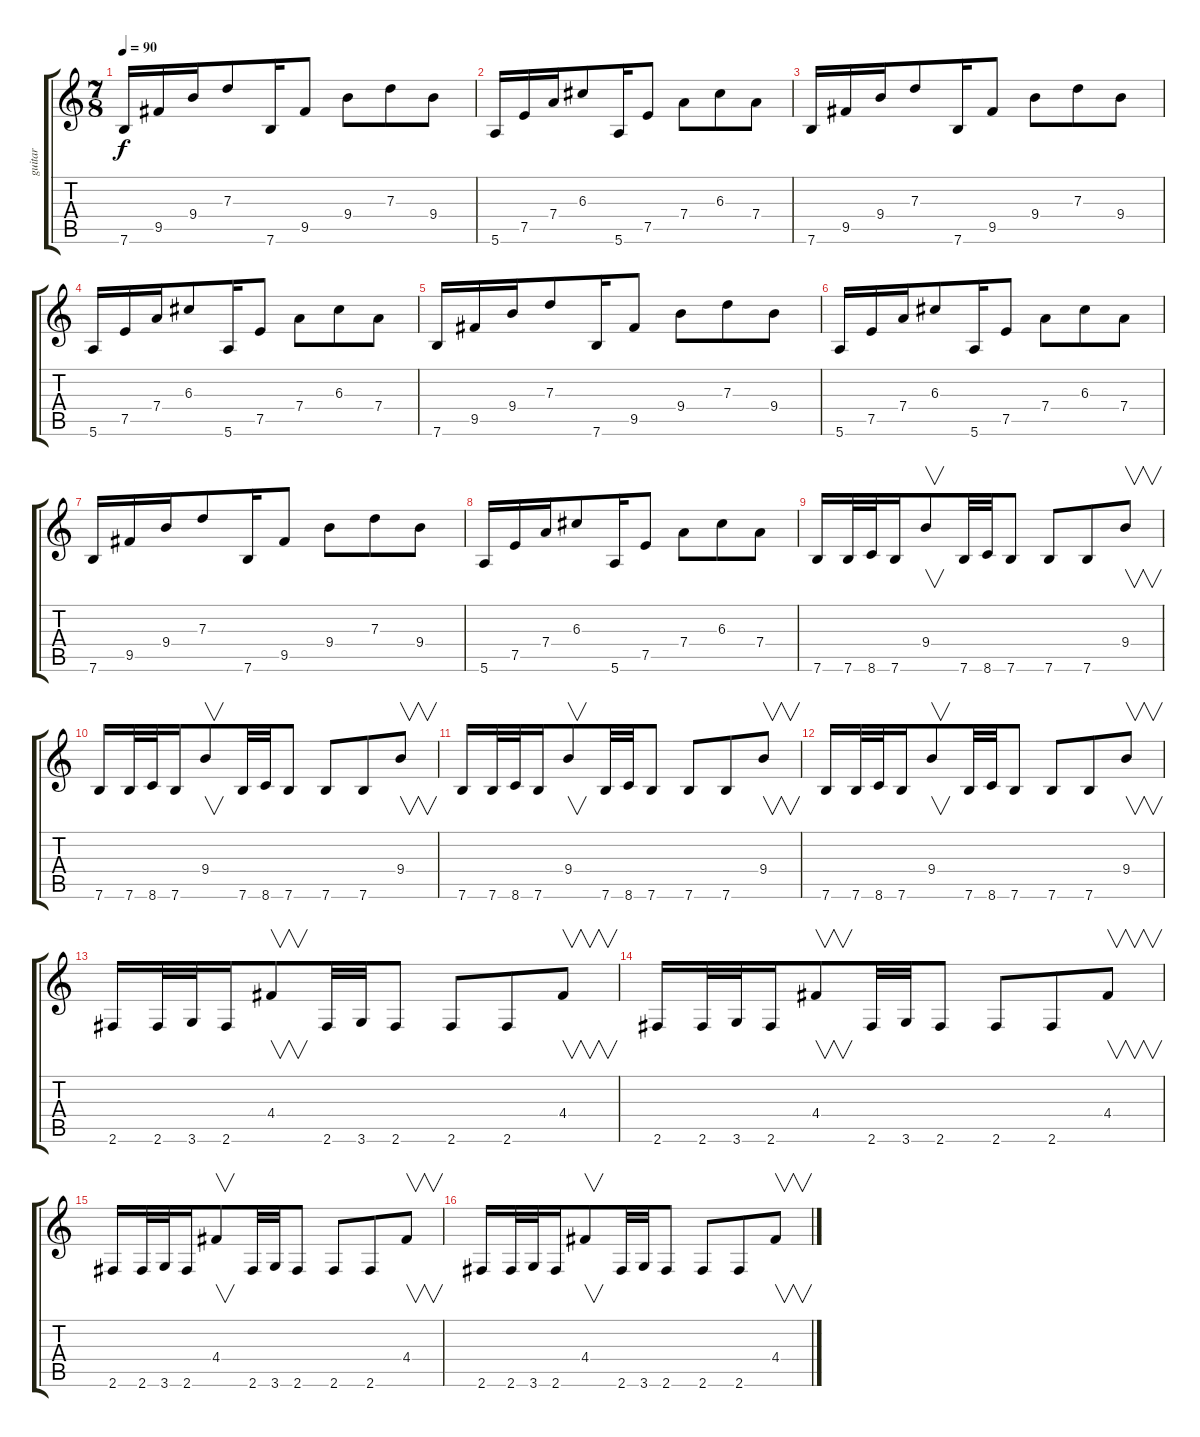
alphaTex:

\track ("guitar" "guitar") {instrument electricguitarclean}
\staff {score tabs}
\tuning (E4 B3 G3 D3 A2 E2) {hide}
\ts (7 8)
\tempo 90
\clef g2
\ks c
7.6.16{dy f} 9.5.16 9.4.16 7.3.8 7.6.16 9.5.8 9.4.8 7.3.8 9.4.8 |
5.6.16 7.5.16 7.4.16 6.3.8 5.6.16 7.5.8 7.4.8 6.3.8 7.4.8 |
7.6.16 9.5.16 9.4.16 7.3.8 7.6.16 9.5.8 9.4.8 7.3.8 9.4.8 |
5.6.16 7.5.16 7.4.16 6.3.8 5.6.16 7.5.8 7.4.8 6.3.8 7.4.8 |
7.6.16 9.5.16 9.4.16 7.3.8 7.6.16 9.5.8 9.4.8 7.3.8 9.4.8 |
5.6.16 7.5.16 7.4.16 6.3.8 5.6.16 7.5.8 7.4.8 6.3.8 7.4.8 |
7.6.16 9.5.16 9.4.16 7.3.8 7.6.16 9.5.8 9.4.8 7.3.8 9.4.8 |
5.6.16 7.5.16 7.4.16 6.3.8 5.6.16 7.5.8 7.4.8 6.3.8 7.4.8 |
7.6.16{instrument distortionguitar} 7.6.32 8.6.32 7.6.16 9.4.8{v} 7.6.32 8.6.32 7.6.8 7.6.8 7.6.8 9.4.8{v} |
7.6.16 7.6.32 8.6.32 7.6.16 9.4.8{v} 7.6.32 8.6.32 7.6.8 7.6.8 7.6.8 9.4.8{v} |
7.6.16 7.6.32 8.6.32 7.6.16 9.4.8{v} 7.6.32 8.6.32 7.6.8 7.6.8 7.6.8 9.4.8{v} |
7.6.16 7.6.32 8.6.32 7.6.16 9.4.8{v} 7.6.32 8.6.32 7.6.8 7.6.8 7.6.8 9.4.8{v} |
2.6.16 2.6.32 3.6.32 2.6.16 4.4.8{v} 2.6.32 3.6.32 2.6.8 2.6.8 2.6.8 4.4.8{v} |
2.6.16 2.6.32 3.6.32 2.6.16 4.4.8{v} 2.6.32 3.6.32 2.6.8 2.6.8 2.6.8 4.4.8{v} |
2.6.16 2.6.32 3.6.32 2.6.16 4.4.8{v} 2.6.32 3.6.32 2.6.8 2.6.8 2.6.8 4.4.8{v} |
2.6.16 2.6.32 3.6.32 2.6.16 4.4.8{v} 2.6.32 3.6.32 2.6.8 2.6.8 2.6.8 4.4.8{v}
